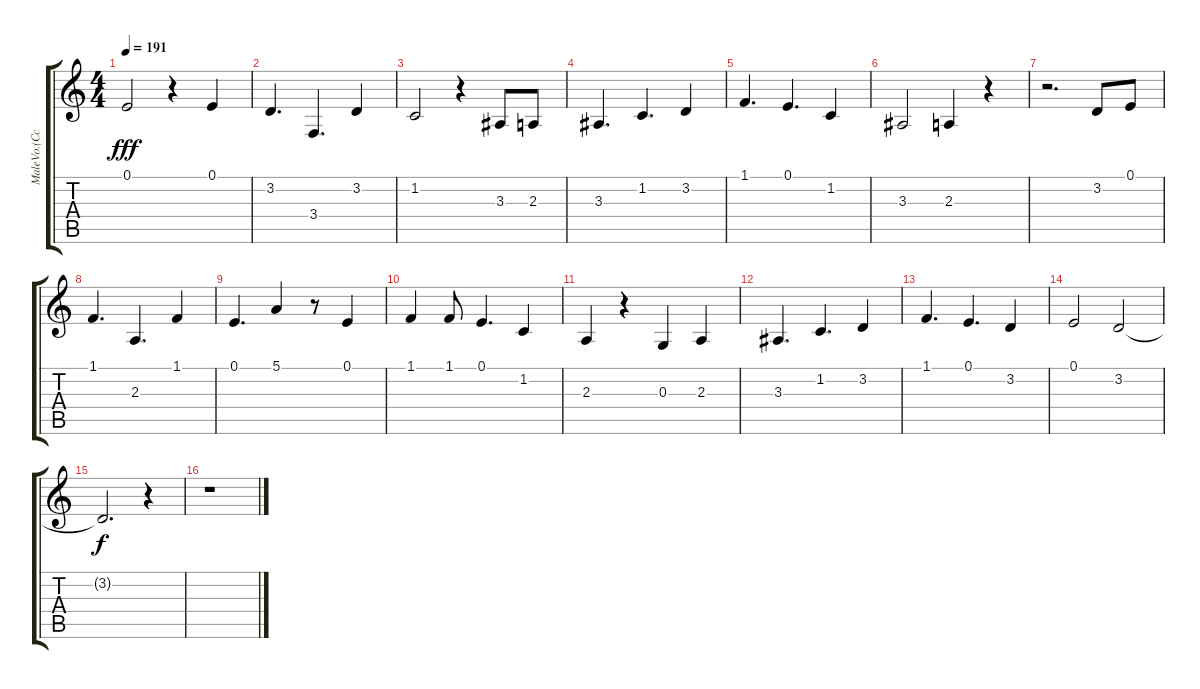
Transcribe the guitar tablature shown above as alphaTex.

\track ("MaleVo.(Cch.)" "MaleVo.(Cc") {instrument sopranosax}
\staff {score tabs}
\tuning (E4 B3 G3 D3 A2 E2) {hide}
\ts (4 4)
\tempo 191
\clef g2
\ks c
0.1.2{dy fff} r.4 0.1.4 |
3.2.4{d} 3.4.4{d} 3.2.4 |
1.2.2 r.4 3.3.8 2.3.8 |
3.3.4{d} 1.2.4{d} 3.2.4 |
1.1.4{d} 0.1.4{d} 1.2.4 |
3.3.2 2.3.4 r.4 |
r.2{d} 3.2.8 0.1.8 |
1.1.4{d} 2.3.4{d} 1.1.4 |
0.1.4{d} 5.1.4 r.8 0.1.4 |
1.1.4 1.1.8 0.1.4{d} 1.2.4 |
2.3.4 r.4 0.3.4 2.3.4 |
3.3.4{d} 1.2.4{d} 3.2.4 |
1.1.4{d} 0.1.4{d} 3.2.4 |
0.1.2 3.2.2 |
3.2{t}.2{d dy f} r.4 |
r.1
